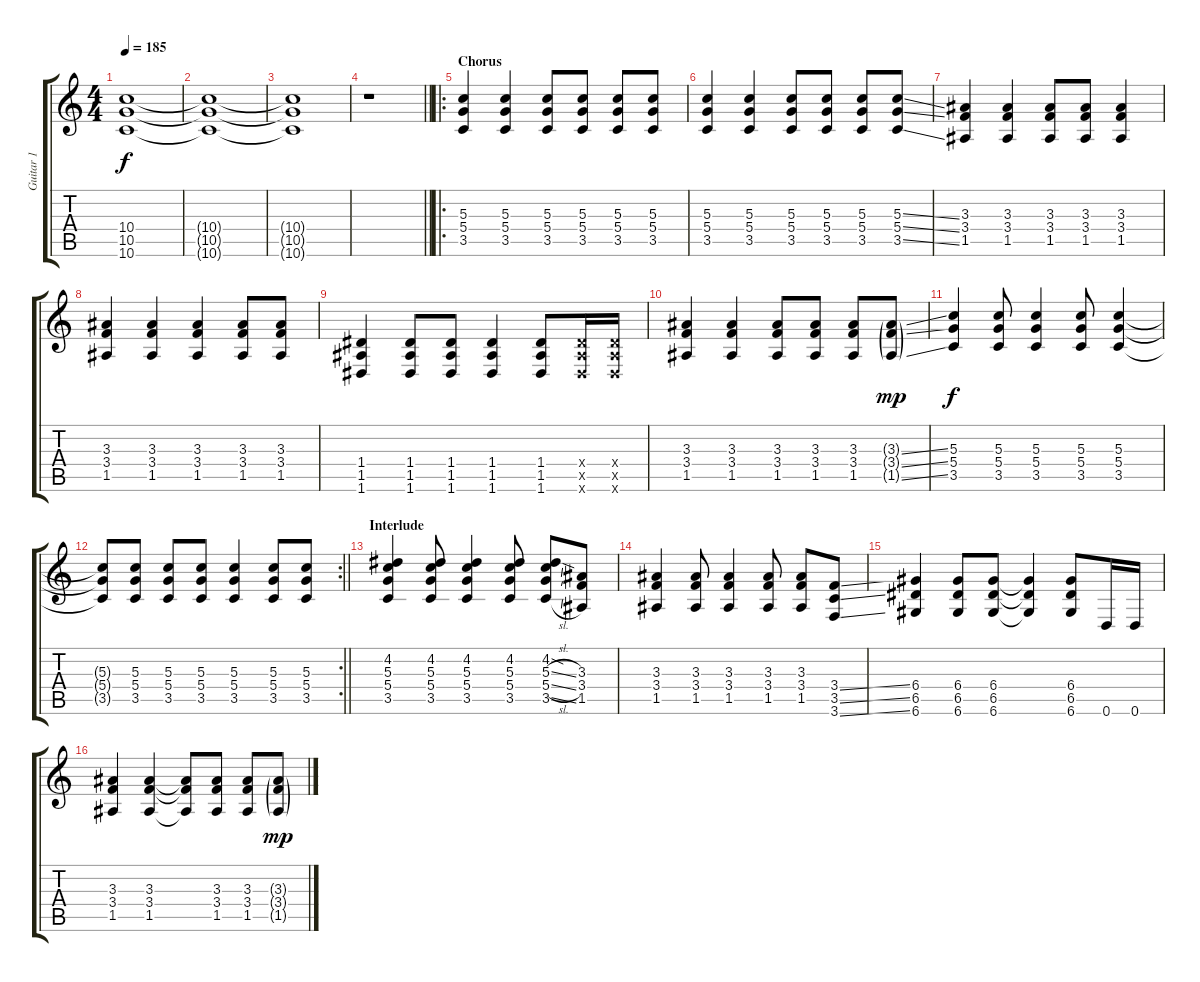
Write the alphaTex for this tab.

\track ("Guitar 1" "Guitar 1") {instrument distortionguitar}
\staff {score tabs}
\tuning (E4 B3 G3 D3 A2 D2) {hide}
\ts (4 4)
\tempo 185
\clef g2
\ks c
(10.4 10.5 10.6).1{dy f} |
(10.4{t} 10.5{t} 10.6{t}).1 |
(10.4{t} 10.5{t} 10.6{t}).1 |
\barLineRight lightlight
r.1 |
\ro
\section ("" "Chorus")
(5.3 5.4 3.5).4 (5.3 5.4 3.5).4 (5.3 5.4 3.5).8 (5.3 5.4 3.5).8 (5.3 5.4 3.5).8 (5.3 5.4 3.5).8 |
(5.3 5.4 3.5).4 (5.3 5.4 3.5).4 (5.3 5.4 3.5).8 (5.3 5.4 3.5).8 (5.3 5.4 3.5).8 (5.3{ss} 5.4{ss} 3.5{ss}).8 |
(3.3 3.4 1.5).4 (3.3 3.4 1.5).4 (3.3 3.4 1.5).8 (3.3 3.4 1.5).8 (3.3 3.4 1.5).4 |
(3.3 3.4 1.5).4 (3.3 3.4 1.5).4 (3.3 3.4 1.5).4 (3.3 3.4 1.5).8 (3.3 3.4 1.5).8 |
(1.4 1.5 1.6).4 (1.4 1.5 1.6).8 (1.4 1.5 1.6).8 (1.4 1.5 1.6).4 (1.4 1.5 1.6).8 (1.4{x} 1.5{x} 1.6{x}).16 (1.4{x} 1.5{x} 1.6{x}).16 |
(3.3 3.4 1.5).4 (3.3 3.4 1.5).4 (3.3 3.4 1.5).8 (3.3 3.4 1.5).8 (3.3 3.4 1.5).8 (3.3{ss g} 3.4{ss g} 1.5{ss g}).8{dy mp} |
(5.3 5.4 3.5).4{dy f} (5.3 5.4 3.5).8 (5.3 5.4 3.5).4 (5.3 5.4 3.5).8 (5.3 5.4 3.5).4 |
\rc 2
\barLineRight lightlight
(5.3{t} 5.4{t} 3.5{t}).8 (5.3 5.4 3.5).8 (5.3 5.4 3.5).8 (5.3 5.4 3.5).8 (5.3 5.4 3.5).4 (5.3 5.4 3.5).8 (5.3 5.4 3.5).8 |
\section ("" "Interlude")
(4.2 5.3 5.4 3.5).4 (4.2 5.3 5.4 3.5).8 (4.2 5.3 5.4 3.5).4 (4.2 5.3 5.4 3.5).8 (4.2{sod} 5.3{sl} 5.4{sl} 3.5{sl}).8 (3.3 3.4 1.5).8 |
(3.3 3.4 1.5).4 (3.3 3.4 1.5).8 (3.3 3.4 1.5).4 (3.3 3.4 1.5).8 (3.3 3.4 1.5).8 (3.4{ss} 3.5{ss} 3.6{ss}).8 |
(6.4 6.5 6.6).4 (6.4 6.5 6.6).8 (6.4 6.5 6.6).8 (6.4{t} 6.5{t} 6.6{t}).4 (6.4 6.5 6.6).8 0.6.16 0.6.16 |
(3.3 3.4 1.5).4 (3.3 3.4 1.5).4 (3.3{t} 3.4{t} 1.5{t}).8 (3.3 3.4 1.5).8 (3.3 3.4 1.5).8 (3.3{ss g} 3.4{ss g} 1.5{ss g}).8{dy mp}
